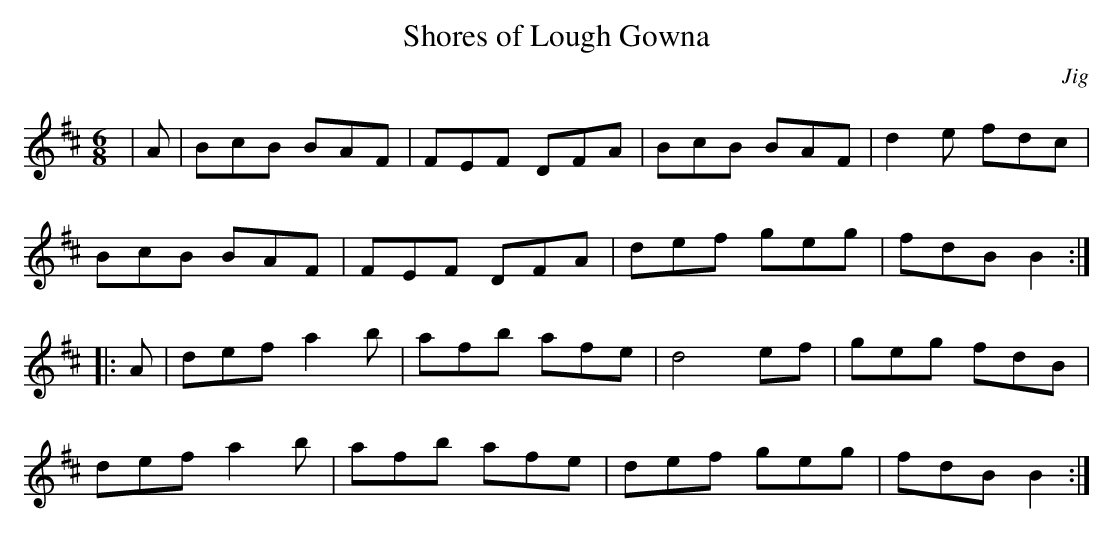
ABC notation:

X:1
T:Shores of Lough Gowna
C:Jig
M:6/8
L:1/8
K:D
|A|BcB BAF|FEF DFA|BcB BAF|d2e fdc|!
BcB BAF|FEF DFA|def geg|fdB B2:|!
|:A|def a2b|afb afe|d4ef|geg fdB|!
def a2b|afb afe|def geg|fdB B2:|!
